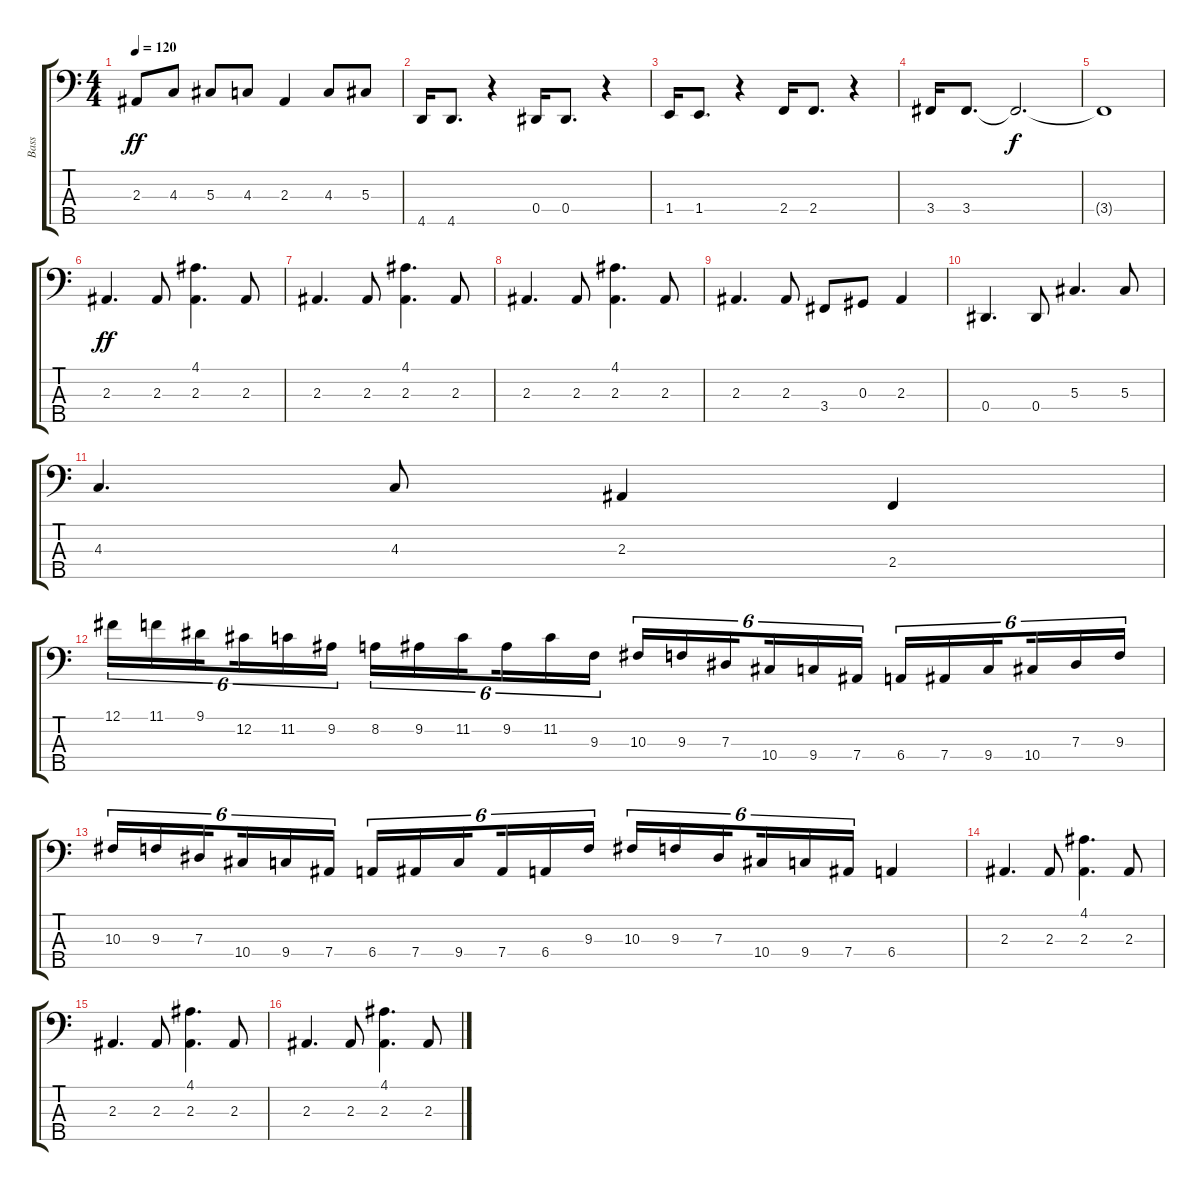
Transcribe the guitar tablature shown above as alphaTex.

\track ("Bass" "Bass") {instrument electricbassfinger}
\staff {score tabs}
\tuning (Gb2 Db2 Ab1 Eb1 Bb0) {hide}
\ts (4 4)
\tempo 120
\clef f4
\ks c
2.3.8{dy ff} 4.3.8 5.3.8 4.3.8 2.3.4 4.3.8 5.3.8 |
4.5.16 4.5.8{d} r.4 0.4.16 0.4.8{d} r.4 |
1.4.16 1.4.8{d} r.4 2.4.16 2.4.8{d} r.4 |
3.4.16 3.4.8{d} 3.4{t}.2{d dy f} |
3.4{t}.1 |
2.3.4{d dy ff} 2.3.8 (4.1 2.3).4{d} 2.3.8 |
2.3.4{d} 2.3.8 (4.1 2.3).4{d} 2.3.8 |
2.3.4{d} 2.3.8 (4.1 2.3).4{d} 2.3.8 |
2.3.4{d} 2.3.8 3.4.8 0.3.8 2.3.4 |
0.4.4{d} 0.4.8 5.3.4{d} 5.3.8 |
4.3.4{d} 4.3.8 2.3.4 2.4.4 |
12.1.16{tu (6 4)} 11.1.16{tu (6 4)} 9.1.16{tu (6 4) beam splitsecondary} 12.2.16{tu (6 4)} 11.2.16{tu (6 4)} 9.2.16{tu (6 4)} 8.2.16{tu (6 4)} 9.2.16{tu (6 4)} 11.2.16{tu (6 4) beam splitsecondary} 9.2.16{tu (6 4)} 11.2.16{tu (6 4)} 9.3.16{tu (6 4)} 10.3.16{tu (6 4)} 9.3.16{tu (6 4)} 7.3.16{tu (6 4) beam splitsecondary} 10.4.16{tu (6 4)} 9.4.16{tu (6 4)} 7.4.16{tu (6 4)} 6.4.16{tu (6 4)} 7.4.16{tu (6 4)} 9.4.16{tu (6 4) beam splitsecondary} 10.4.16{tu (6 4)} 7.3.16{tu (6 4)} 9.3.16{tu (6 4)} |
10.3.16{tu (6 4)} 9.3.16{tu (6 4)} 7.3.16{tu (6 4) beam splitsecondary} 10.4.16{tu (6 4)} 9.4.16{tu (6 4)} 7.4.16{tu (6 4)} 6.4.16{tu (6 4)} 7.4.16{tu (6 4)} 9.4.16{tu (6 4) beam splitsecondary} 7.4.16{tu (6 4)} 6.4.16{tu (6 4)} 9.3.16{tu (6 4)} 10.3.16{tu (6 4)} 9.3.16{tu (6 4)} 7.3.16{tu (6 4) beam splitsecondary} 10.4.16{tu (6 4)} 9.4.16{tu (6 4)} 7.4.16{tu (6 4)} 6.4.4 |
2.3.4{d} 2.3.8 (4.1 2.3).4{d} 2.3.8 |
2.3.4{d} 2.3.8 (4.1 2.3).4{d} 2.3.8 |
2.3.4{d} 2.3.8 (4.1 2.3).4{d} 2.3.8
